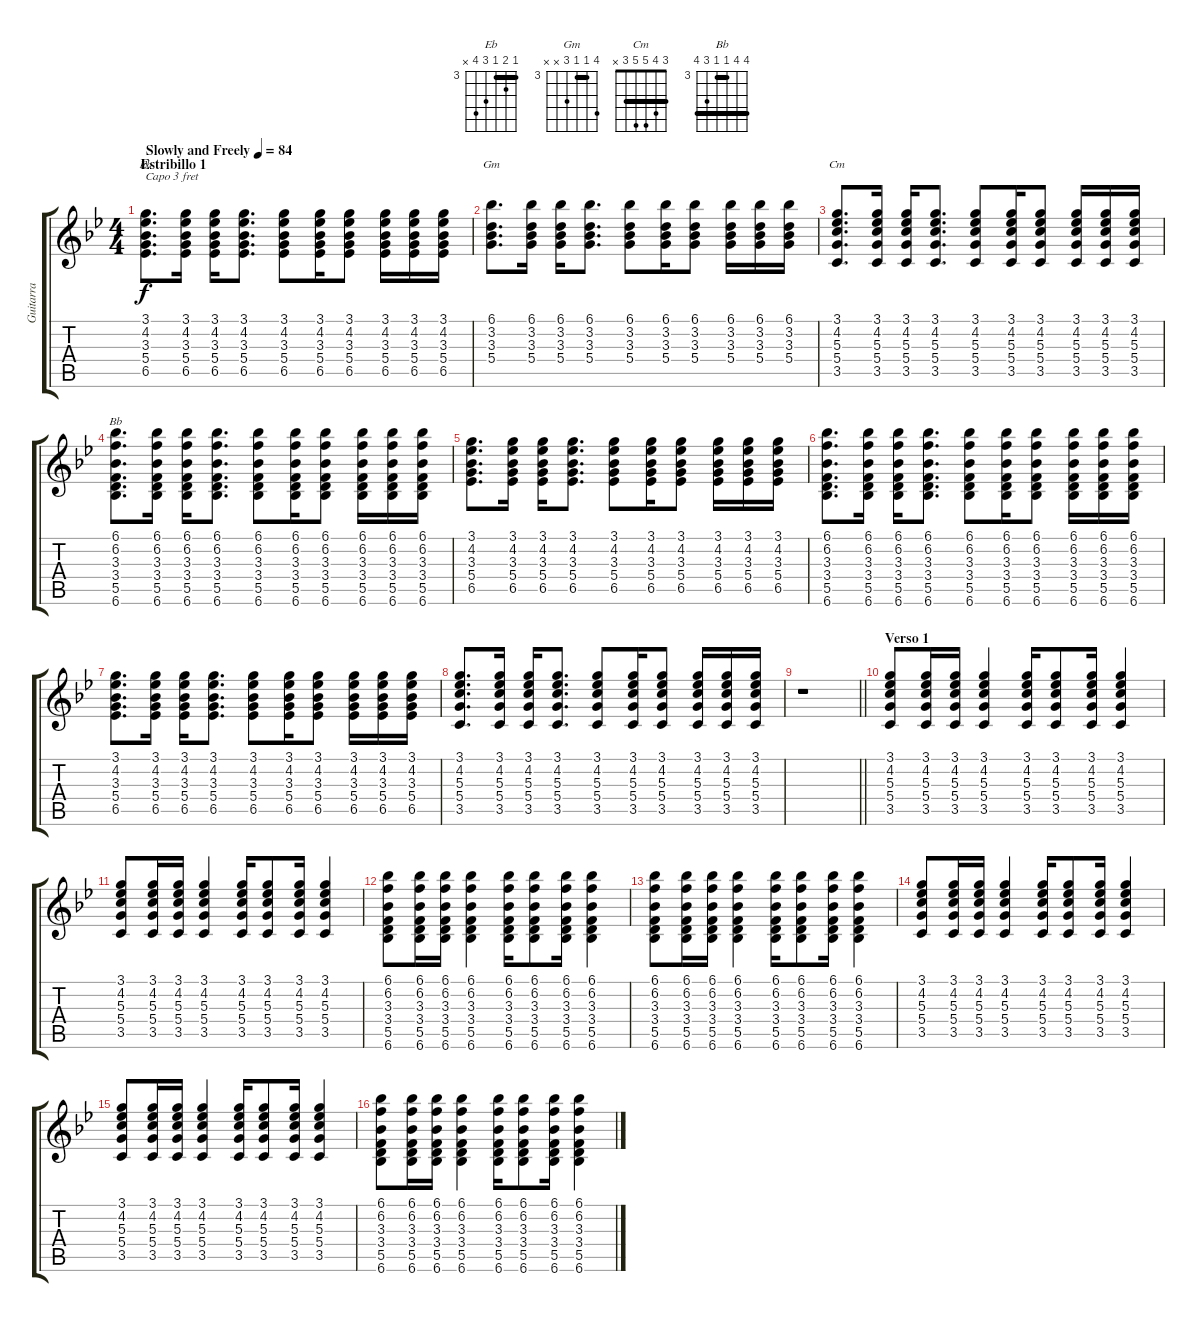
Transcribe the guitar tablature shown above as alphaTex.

\track ("Guitarra" "Guitarra") {instrument acousticguitarsteel}
\staff {score tabs}
\tuning (E4 B3 G3 D3 A2 E2) {hide}
\chord ("Eb" 3 4 3 5 6 x) {firstfret 3 barre 3}
\chord ("Gm" 6 3 3 5 x x) {firstfret 3 barre 3}
\chord ("Cm" 3 4 5 5 3 x) {barre 3}
\chord ("Bb" 6 6 3 3 5 6) {firstfret 3 barre (3 6)}
\ts (4 4)
\section ("" "Estribillo 1")
\tempo (84 "Slowly and Freely")
\clef g2
\ks bb
(3.1 4.2 3.3 5.4 6.5).8{d ch "Eb" txt "Capo 3 fret" dy f instrument acousticguitarsteel} (3.1 4.2 3.3 5.4 6.5).16 (3.1 4.2 3.3 5.4 6.5).16 (3.1 4.2 3.3 5.4 6.5).8{d} (3.1 4.2 3.3 5.4 6.5).8 (3.1 4.2 3.3 5.4 6.5).16 (3.1 4.2 3.3 5.4 6.5).8 (3.1 4.2 3.3 5.4 6.5).16 (3.1 4.2 3.3 5.4 6.5).16 (3.1 4.2 3.3 5.4 6.5).16 |
(6.1 3.2 3.3 5.4).8{d ch "Gm"} (6.1 3.2 3.3 5.4).16 (6.1 3.2 3.3 5.4).16 (6.1 3.2 3.3 5.4).8{d} (6.1 3.2 3.3 5.4).8 (6.1 3.2 3.3 5.4).16 (6.1 3.2 3.3 5.4).8 (6.1 3.2 3.3 5.4).16 (6.1 3.2 3.3 5.4).16 (6.1 3.2 3.3 5.4).16 |
(3.1 4.2 5.3 5.4 3.5).8{d ch "Cm"} (3.1 4.2 5.3 5.4 3.5).16 (3.1 4.2 5.3 5.4 3.5).16 (3.1 4.2 5.3 5.4 3.5).8{d} (3.1 4.2 5.3 5.4 3.5).8 (3.1 4.2 5.3 5.4 3.5).16 (3.1 4.2 5.3 5.4 3.5).8 (3.1 4.2 5.3 5.4 3.5).16 (3.1 4.2 5.3 5.4 3.5).16 (3.1 4.2 5.3 5.4 3.5).16 |
(6.1 6.2 3.3 3.4 5.5 6.6).8{d ch "Bb"} (6.1 6.2 3.3 3.4 5.5 6.6).16 (6.1 6.2 3.3 3.4 5.5 6.6).16 (6.1 6.2 3.3 3.4 5.5 6.6).8{d} (6.1 6.2 3.3 3.4 5.5 6.6).8 (6.1 6.2 3.3 3.4 5.5 6.6).16 (6.1 6.2 3.3 3.4 5.5 6.6).8 (6.1 6.2 3.3 3.4 5.5 6.6).16 (6.1 6.2 3.3 3.4 5.5 6.6).16 (6.1 6.2 3.3 3.4 5.5 6.6).16 |
(3.1 4.2 3.3 5.4 6.5).8{d} (3.1 4.2 3.3 5.4 6.5).16 (3.1 4.2 3.3 5.4 6.5).16 (3.1 4.2 3.3 5.4 6.5).8{d} (3.1 4.2 3.3 5.4 6.5).8 (3.1 4.2 3.3 5.4 6.5).16 (3.1 4.2 3.3 5.4 6.5).8 (3.1 4.2 3.3 5.4 6.5).16 (3.1 4.2 3.3 5.4 6.5).16 (3.1 4.2 3.3 5.4 6.5).16 |
(6.1 6.2 3.3 3.4 5.5 6.6).8{d} (6.1 6.2 3.3 3.4 5.5 6.6).16 (6.1 6.2 3.3 3.4 5.5 6.6).16 (6.1 6.2 3.3 3.4 5.5 6.6).8{d} (6.1 6.2 3.3 3.4 5.5 6.6).8 (6.1 6.2 3.3 3.4 5.5 6.6).16 (6.1 6.2 3.3 3.4 5.5 6.6).8 (6.1 6.2 3.3 3.4 5.5 6.6).16 (6.1 6.2 3.3 3.4 5.5 6.6).16 (6.1 6.2 3.3 3.4 5.5 6.6).16 |
(3.1 4.2 3.3 5.4 6.5).8{d} (3.1 4.2 3.3 5.4 6.5).16 (3.1 4.2 3.3 5.4 6.5).16 (3.1 4.2 3.3 5.4 6.5).8{d} (3.1 4.2 3.3 5.4 6.5).8 (3.1 4.2 3.3 5.4 6.5).16 (3.1 4.2 3.3 5.4 6.5).8 (3.1 4.2 3.3 5.4 6.5).16 (3.1 4.2 3.3 5.4 6.5).16 (3.1 4.2 3.3 5.4 6.5).16 |
(3.1 4.2 5.3 5.4 3.5).8{d} (3.1 4.2 5.3 5.4 3.5).16 (3.1 4.2 5.3 5.4 3.5).16 (3.1 4.2 5.3 5.4 3.5).8{d} (3.1 4.2 5.3 5.4 3.5).8 (3.1 4.2 5.3 5.4 3.5).16 (3.1 4.2 5.3 5.4 3.5).8 (3.1 4.2 5.3 5.4 3.5).16 (3.1 4.2 5.3 5.4 3.5).16 (3.1 4.2 5.3 5.4 3.5).16 |
\barLineRight lightlight
r.1 |
\section ("" "Verso 1")
(3.1 4.2 5.3 5.4 3.5).8{volume 8} (3.1 4.2 5.3 5.4 3.5).16 (3.1 4.2 5.3 5.4 3.5).16 (3.1 4.2 5.3 5.4 3.5).4 (3.1 4.2 5.3 5.4 3.5).16 (3.1 4.2 5.3 5.4 3.5).8 (3.1 4.2 5.3 5.4 3.5).16 (3.1 4.2 5.3 5.4 3.5).4 |
(3.1 4.2 5.3 5.4 3.5).8 (3.1 4.2 5.3 5.4 3.5).16 (3.1 4.2 5.3 5.4 3.5).16 (3.1 4.2 5.3 5.4 3.5).4 (3.1 4.2 5.3 5.4 3.5).16 (3.1 4.2 5.3 5.4 3.5).8 (3.1 4.2 5.3 5.4 3.5).16 (3.1 4.2 5.3 5.4 3.5).4 |
(6.1 6.2 3.3 3.4 5.5 6.6).8 (6.1 6.2 3.3 3.4 5.5 6.6).16 (6.1 6.2 3.3 3.4 5.5 6.6).16 (6.1 6.2 3.3 3.4 5.5 6.6).4 (6.1 6.2 3.3 3.4 5.5 6.6).16 (6.1 6.2 3.3 3.4 5.5 6.6).8 (6.1 6.2 3.3 3.4 5.5 6.6).16 (6.1 6.2 3.3 3.4 5.5 6.6).4 |
(6.1 6.2 3.3 3.4 5.5 6.6).8 (6.1 6.2 3.3 3.4 5.5 6.6).16 (6.1 6.2 3.3 3.4 5.5 6.6).16 (6.1 6.2 3.3 3.4 5.5 6.6).4 (6.1 6.2 3.3 3.4 5.5 6.6).16 (6.1 6.2 3.3 3.4 5.5 6.6).8 (6.1 6.2 3.3 3.4 5.5 6.6).16 (6.1 6.2 3.3 3.4 5.5 6.6).4 |
(3.1 4.2 5.3 5.4 3.5).8 (3.1 4.2 5.3 5.4 3.5).16 (3.1 4.2 5.3 5.4 3.5).16 (3.1 4.2 5.3 5.4 3.5).4 (3.1 4.2 5.3 5.4 3.5).16 (3.1 4.2 5.3 5.4 3.5).8 (3.1 4.2 5.3 5.4 3.5).16 (3.1 4.2 5.3 5.4 3.5).4 |
(3.1 4.2 5.3 5.4 3.5).8 (3.1 4.2 5.3 5.4 3.5).16 (3.1 4.2 5.3 5.4 3.5).16 (3.1 4.2 5.3 5.4 3.5).4 (3.1 4.2 5.3 5.4 3.5).16 (3.1 4.2 5.3 5.4 3.5).8 (3.1 4.2 5.3 5.4 3.5).16 (3.1 4.2 5.3 5.4 3.5).4 |
(6.1 6.2 3.3 3.4 5.5 6.6).8 (6.1 6.2 3.3 3.4 5.5 6.6).16 (6.1 6.2 3.3 3.4 5.5 6.6).16 (6.1 6.2 3.3 3.4 5.5 6.6).4 (6.1 6.2 3.3 3.4 5.5 6.6).16 (6.1 6.2 3.3 3.4 5.5 6.6).8 (6.1 6.2 3.3 3.4 5.5 6.6).16 (6.1 6.2 3.3 3.4 5.5 6.6).4
